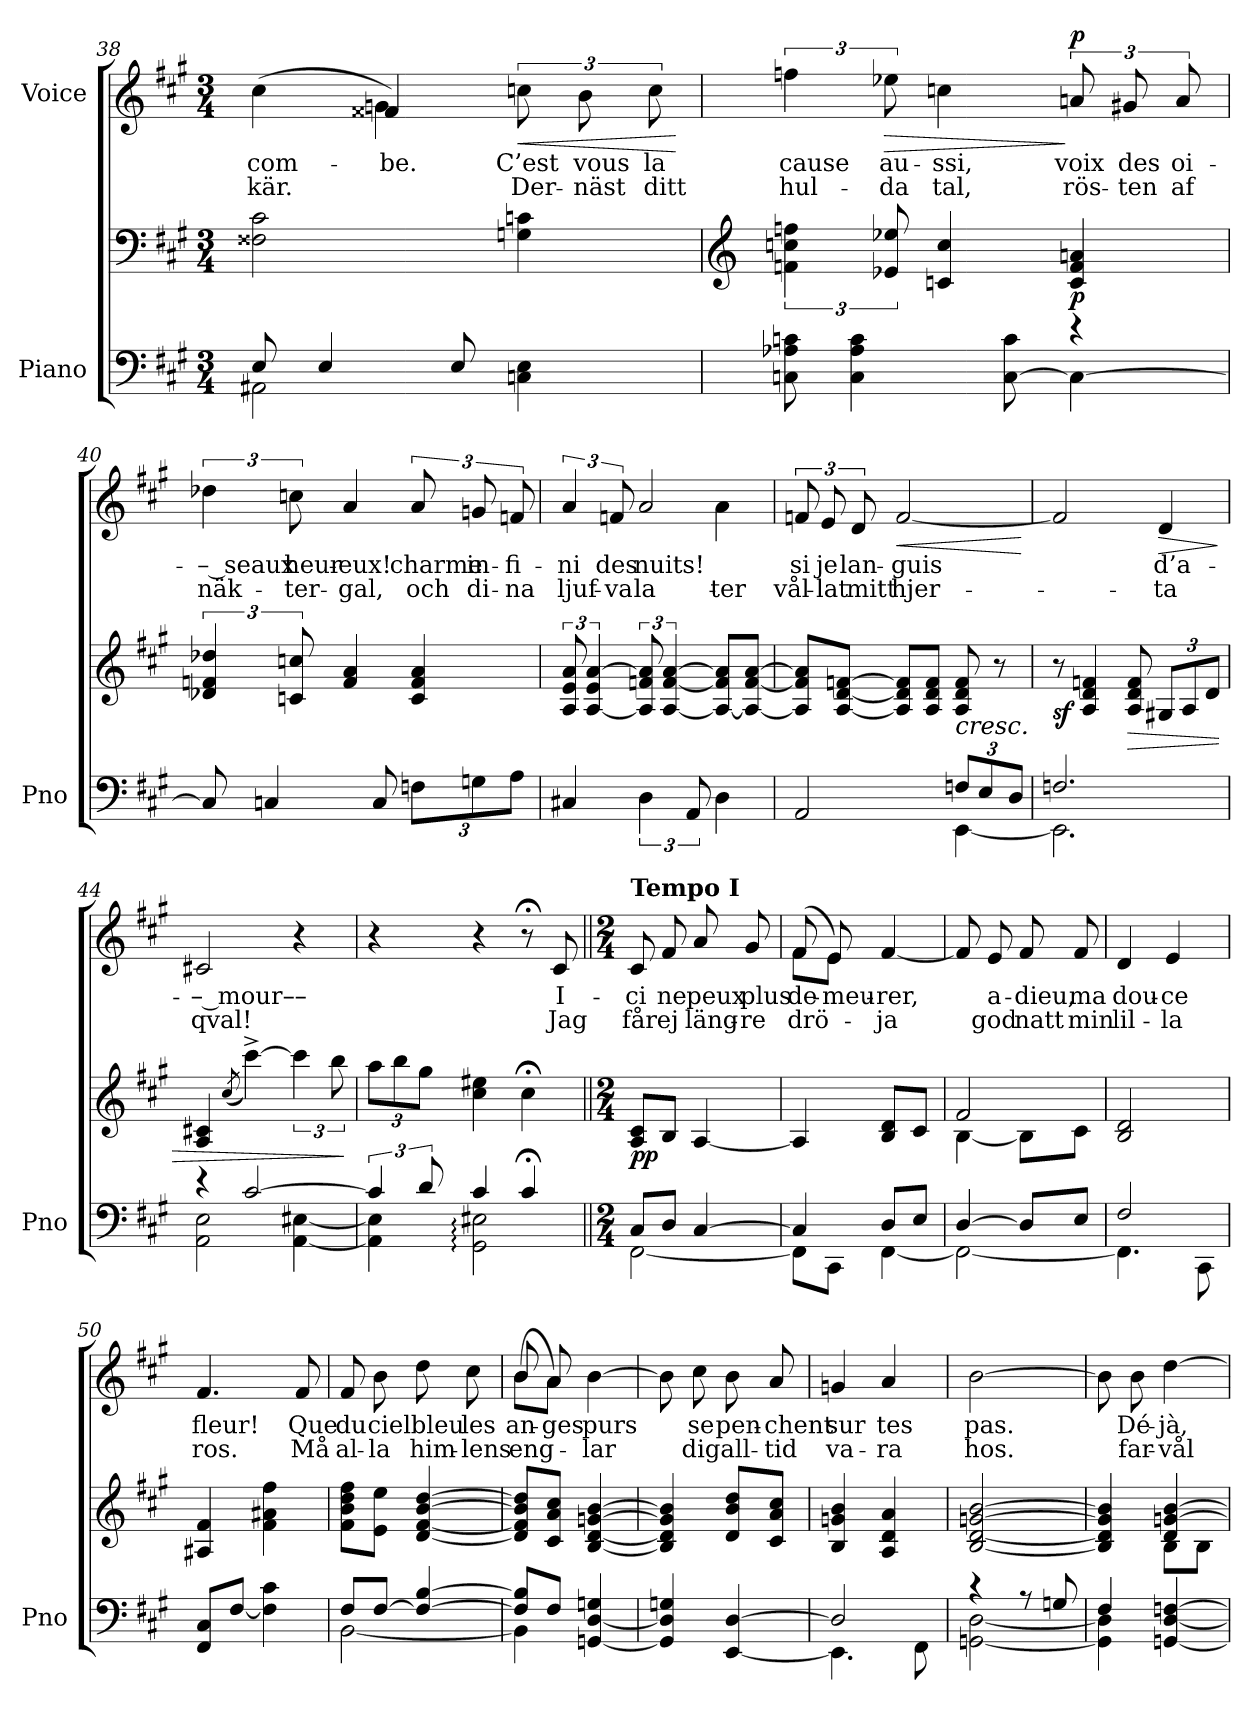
**kern	**kern	**dynam	**kern	**text	**text	**dynam
*part2	*part2	*part2	*part1	*part1	*part1	*part1
*staff3	*staff2	*staff2/3	*staff1	*staff1	*staff1	*staff1
*I"Piano	*	*	*I"Voice	*	*	*
*I'Pno	*	*	*	*	*	*
*clefF4	*clefF4	*	*clefG2	*	*	*
*k[f#c#g#]	*k[f#c#g#]	*	*k[f#c#g#]	*	*	*
*M3/4	*M3/4	*	*M3/4	*	*	*
=38	=38	=38	=38	=38	=38	=38
*^	*	*	*	*	*	*
!	!	!	!	!	!LO:LY:b	!LO:LY:b	!
*	*	*	*	*^	*	*	*
8E/	2AA#X\	2F##X\ 2c#\	.	(>4cc#\	4ryy	-com-	kär.	.
4E/	.	.	.	.	.	.	.	.
!	!	!	!	!	!	!LO:LY:b	!	!
.	.	.	.	4f##X/)	4gn\	-be.	.	.
8E/	.	.	.	.	.	.	.	.
!	!	!	!	!	!	!LO:LY:b	!LO:LY:b	!LO:HP:b
4Cn\ 4E\	4ryy	4Gn\ 4cn\	.	12ccn\	4ryy	C’est	Der-	<
!	!	!	!	!	!	!LO:LY:b	!LO:LY:b	!
.	.	.	.	12b\	.	vous	-näst	.
!	!	!	!	!	!	!LO:LY:b	!LO:LY:b	!
.	.	.	.	12cc\	.	la	ditt	.
*v	*v	*	*	*v	*v	*	*	*
.	.	.	.	.	.	[
=39	=39	=39	=39	=39	=39	=39
*	*clefG2	*	*	*	*	*
*^	*	*	*	*	*	*
!	!	!	!	!	!LO:LY:b	!LO:LY:b	!
8Cn\ 8A-X\ 8cn\	2ryy	6fn\ 6ccn\ 6ffn\	.	6ffn\	cause	hul-	.
4C\ 4A-\ 4c\	.	.	.	.	.	.	.
!	!	!	!	!	!LO:LY:b	!LO:LY:b	!LO:HP:b
.	.	12e-X/ 12ee-X/	.	12ee-X\	au-	-da	>
!	!	!	!	!	!LO:LY:b	!LO:LY:b	!
.	.	4cn/ 4cc/	.	4ccn\	-ssi,	tal,	.
[8C\ 8c\	.	.	.	.	.	.	.
!	!	!	!LO:DY:b	!	!LO:LY:b	!LO:LY:b	!LO:DY:n=1:a
4C\_	4re	4c/ 4f/ 4an/	p	12an/	voix	rös-	] p
!	!	!	!	!	!LO:LY:b	!LO:LY:b	!
.	.	.	.	12g#X/	des	-ten	.
!	!	!	!	!	!LO:LY:b	!LO:LY:b	!
.	.	.	.	12a/	oi-	af	.
*v	*v	*	*	*	*	*	*
!!LO:LB:g=z
=40	=40	=40	=40	=40	=40	=40
!	!	!	!	!LO:LY:b	!LO:LY:b	!
8Cn/]	6d-X/ 6fn/ 6dd-X/	.	6dd-X\	-– seaux	näk-	.
4Cn/	.	.	.	.	.	.
!	!	!	!	!LO:LY:b	!LO:LY:b	!
.	12cn/ 12ccn/	.	12ccn\	heur-	-ter-	.
!	!	!	!	!LO:LY:b	!LO:LY:b	!
.	4f/ 4a/	.	4a/	-eux!	-gal,	.
8C/	.	.	.	.	.	.
*Xbrackettup	*	*	*	*	*	*
!	!	!	!	!LO:LY:b	!LO:LY:b	!
12Fn\L	4c/ 4f/ 4a/	.	12a/	charme	och	.
!	!	!	!	!LO:LY:b	!LO:LY:b	!
12Gn\	.	.	12gn/	in-	di-	.
!	!	!	!	!LO:LY:b	!LO:LY:b	!
12A\J	.	.	12fn/	-fi-	-na	.
=41	=41	=41	=41	=41	=41	=41
!	!	!	!	!LO:LY:b	!LO:LY:b	!
*	*	*	*^	*	*	*
4C#X/	12A/ 12e/ 12a/	.	6a/	4ryy	-ni	ljuf-	.
.	[6A/ 6e/ [6a/	.	.	.	.	.	.
!	!	!	!	!	!LO:LY:b	!LO:LY:b	!
.	.	.	12fn/	.	des	-va	.
*brackettup	*	*	*	*	*	*	*
!	!	!	!	!	!LO:LY:b	!LO:LY:b	!
6D\	12A/] 12fn/ 12a/]	.	2a/	4ryy	nuits!	la-	.
.	[6A/ [6f/ [6a/	.	.	.	.	.	.
12AA/	.	.	.	.	.	.	.
!	!	!	!	!	!	!LO:LY:b	!
4D\	8A/_ 8f/] 8a/]L	.	.	4a\	.	-ter	.
.	8A/_ [8f/ [8a/J	.	.	.	.	.	.
*	*	*	*v	*v	*	*	*
=42	=42	=42	=42	=42	=42	=42
*^	*	*	*	*	*	*
!	!	!	!	!	!LO:LY:b	!LO:LY:b	!
2AA/	2ryy	8A/] 8f/] 8a/]L	.	12fn/	si	-vål-	.
!	!	!	!	!	!LO:LY:b	!LO:LY:b	!
.	.	.	.	12e/	je	-lat	.
.	.	[8A/ [8d/ [8fn/J	.	.	.	.	.
!	!	!	!	!	!LO:LY:b	!LO:LY:b	!
.	.	.	.	12d/	lan-	mitt	.
!	!	!	!	!	!LO:LY:b	!LO:LY:b	!LO:HP:b
.	.	8A/] 8d/] 8f/]L	.	[2f/	-guis	hjer-	<
.	.	8A/ 8d/ 8f/J	.	.	.	.	.
*Xbrackettup	*	*	*	*	*	*	*
!	!	!	!LO:HP:b	!	!	!	!
12Fn:/L	[4EE\	8A/ 8d/ 8f/	<	.	.	.	.
12E/	.	.	.	.	.	.	.
.	.	8r	.	.	.	.	.
12D/J	.	.	.	.	.	.	.
*v	*v	*	*	*	*	*	*
.	.	.	.	.	.	[
=43	=43	=43	=43	=43	=43	=43
*^	*	*	*	*	*	*
!	!	!	!LO:DY:b	!	!	!	!
2.Fn/	2.EE\]	8r	sf	2f/]	.	.	.
.	.	4A/ 4d/ 4fn/	.	.	.	.	.
!	!	!	!LO:HP:b	!	!	!	!
.	.	8A/ 8d/ 8f/	>	.	.	.	.
*	*	*Xbrackettup	*	*	*	*	*
!	!	!	!	!	!LO:LY:b	!LO:LY:b	!LO:HP:b
.	.	12G#X/L	.	4d/	d’a-	-ta	>
.	.	12A/	.	.	.	.	.
.	.	12d/J	.	.	.	.	.
*v	*v	*	*	*	*	*	*
.	.	[	.	.	.	]
!!LO:LB:g=z
=44	=44	=44	=44	=44	=44	=44
*^	*	*	*	*	*	*
!	!	!	!	!	!LO:LY:b	!LO:LY:b	!
4r	2AA\ 2E\	4A/ 4c#X/	.	2c#X/	-– mour––	qval!	.
.	.	(<8qcc#/	.	.	.	.	.
[2c#/	.	[4ccc#^\)	.	.	.	.	.
*	*	*brackettup	*	*	*	*	*
.	[4AA\ [4E#X\	6ccc#\]	.	4r	.	.	.
.	.	12bb\	.	.	.	.	.
*v	*v	*	*	*	*	*	*
.	.	]	.	.	.	.
=45	=45	=45	=45	=45	=45	=45
*brackettup	*Xbrackettup	*	*	*	*	*
*^	*	*	*	*	*	*
6c#/]	4AA\] 4E#\]	12aa\L	.	4r	.	.	.
.	.	12bb\	.	.	.	.	.
12d/	.	12gg#\J	.	.	.	.	.
4c#/	2GG#\: 2E#X\:	4cc#\ 4ee#X\	.	4r	.	.	.
4c#;</	.	4cc#;<\	.	8r;<	.	.	.
!	!	!	!	!	!LO:LY:b	!LO:LY:b	!
.	.	.	.	8c#/	I-	Jag	.
=46||	=46||	=46||	=46||	=46||	=46||	=46||	=46||
*M2/4	*	*M2/4	*	*M2/4	*	*	*
!	!	!	!	!LO:TX:a:B:t=Tempo I	!	!	!
!	!	!	!LO:DY:b	!	!LO:LY:b	!LO:LY:b	!
8C#/L	[2FF#\	8A/ 8c#/L	pp	8c#/	-ci	får	.
!	!	!	!	!	!LO:LY:b	!LO:LY:b	!
8D/J	.	8B/J	.	8f#/	ne	ej	.
!	!	!	!	!	!LO:LY:b	!LO:LY:b	!
[4C#/	.	[4A/	.	8a/	peux	läng-	.
!	!	!	!	!	!LO:LY:b	!LO:LY:b	!
.	.	.	.	8g#/	plus	-re	.
=47	=47	=47	=47	=47	=47	=47	=47
!	!	!	!	!	!LO:LY:b	!LO:LY:b	!
*	*	*	*	*^	*	*	*
4C#/]	8FF#\L]	4A/]	.	(<8f#/	8f#\L	de-	drö-	.
!	!	!	!	!	!	!LO:LY:b	!	!
.	8CC#\J	.	.	8e/)	8e\J	-meu-	.	.
!	!	!	!	!	!	!LO:LY:b	!LO:LY:b	!
8D/L	[4FF#\	8B/ 8d/L	.	[4f#/	4ryy	-rer,	-ja	.
8E/J	.	8c#/J	.	.	.	.	.	.
*	*	*	*	*v	*v	*	*	*
!!LO:LB:g=z
=48	=48	=48	=48	=48	=48	=48	=48
*	*	*^	*	*	*	*	*
[4D/	2FF#\_	2f#/	[4B\	.	8f#/]	.	.	.
!	!	!	!	!	!	!LO:LY:b	!LO:LY:b	!
.	.	.	.	.	8e/	a-	god	.
!	!	!	!	!	!	!LO:LY:b	!LO:LY:b	!
8D/L]	.	.	8B\L]	.	8f#/	-dieu,	natt	.
!	!	!	!	!	!	!LO:LY:b	!LO:LY:b	!
8E/J	.	.	8c#\J	.	8f#/	ma	min	.
=49	=49	=49	=49	=49	=49	=49	=49	=49
!	!	!	!	!	!	!LO:LY:b	!LO:LY:b	!
*	*	*v	*v	*	*	*	*	*
2F#/	4.FF#\]	2B/ 2d/	.	4d/	dou-	lil-	.
!	!	!	!	!	!LO:LY:b	!LO:LY:b	!
.	.	.	.	4e/	-ce	-la	.
.	8CC#\	.	.	.	.	.	.
=50	=50	=50	=50	=50	=50	=50	=50
!	!	!	!	!	!LO:LY:b	!LO:LY:b	!
*v	*v	*	*	*	*	*	*
8FF#/ 8C#/L	4A#X/ 4f#/	.	4.f#/	fleur!	ros.	.
[8F#/J	.	.	.	.	.	.
4F#\] 4c#\	4f#\ 4a#X\ 4ff#\	.	.	.	.	.
!	!	!	!	!LO:LY:b	!LO:LY:b	!
.	.	.	8f#/	Que	Må	.
=51	=51	=51	=51	=51	=51	=51
*^	*	*	*	*	*	*
!	!	!	!	!	!LO:LY:b	!LO:LY:b	!
8F#/L	[2BB\	8f#\ 8b\ 8dd\ 8ff#\L	.	8f#/	du	al-	.
!	!	!	!	!	!LO:LY:b	!LO:LY:b	!
[8F#/J	.	8e\ 8ee\J	.	8b\	ciel	-la	.
!	!	!	!	!	!LO:LY:b	!LO:LY:b	!
4F#/_ [4B/	.	[4d/ [4f#/ [4b/ [4dd/	.	8dd\	bleu	him-	.
!	!	!	!	!	!LO:LY:b	!LO:LY:b	!
.	.	.	.	8cc#\	les	-lens	.
=52	=52	=52	=52	=52	=52	=52	=52
!	!	!	!	!	!LO:LY:b	!LO:LY:b	!
*	*	*	*	*^	*	*	*
8F#/] 8B/]L	4BB\]	8d/] 8f#/] 8b/] 8dd/]L	.	(<8b\L	8b/	an-	eng-	.
!	!	!	!	!	!	!LO:LY:b	!	!
8F#/J	.	8c#/ 8a/ 8cc#/J	.	8a\J)	8a/	-ges	.	.
!	!	!	!	!	!	!LO:LY:b	!LO:LY:b	!
[4GGn/ [4D/ 4Gn/	4ryy	[4B/ [4d/ [4gn/ [4b/	.	[4b\	4ryy	purs	-lar	.
*v	*v	*	*	*v	*v	*	*	*
!!LO:PB:g=z
=53	=53	=53	=53	=53	=53	=53
4GGn/] 4D/] 4Gn/	4B/] 4d/] 4gn/] 4b/]	.	8b\]	.	.	.
!	!	!	!	!LO:LY:b	!LO:LY:b	!
.	.	.	8cc#\	se	dig	.
!	!	!	!	!LO:LY:b	!LO:LY:b	!
[4EE/ [4D/	8d/ 8b/ 8dd/L	.	8b\	pen-	all-	.
!	!	!	!	!LO:LY:b	!LO:LY:b	!
.	8c#/ 8a/ 8cc#/J	.	8a/	-chent	-tid	.
=54	=54	=54	=54	=54	=54	=54
*^	*	*	*	*	*	*
!	!	!	!	!	!LO:LY:b	!LO:LY:b	!
2D/]	4.EE\]	4B/ 4gn/ 4b/	.	4gn/	sur	va-	.
!	!	!	!	!	!LO:LY:b	!LO:LY:b	!
.	.	4A/ 4d/ 4a/	.	4a/	tes	-ra	.
.	8FF#\	.	.	.	.	.	.
=55	=55	=55	=55	=55	=55	=55	=55
!	!	!	!	!	!LO:LY:b	!LO:LY:b	!
4r	[2GGn\ [2D\	[2B/ [2d/ [2gn/ [2b/	.	[2b\	pas.	hos.	.
8r	.	.	.	.	.	.	.
8Gn/	.	.	.	.	.	.	.
=56	=56	=56	=56	=56	=56	=56	=56
*	*	*^	*	*	*	*	*
4F#/	4GG\] 4D\]	4B/] 4d/] 4g/] 4b/]	4ryy	.	8b\]	.	.	.
!	!	!	!	!	!	!LO:LY:b	!LO:LY:b	!
.	.	.	.	.	8b\	Dé-	far-	.
!	!	!	!	!	!	!LO:LY:b	!LO:LY:b	!
[4GGn/ [4D/ [4Fn/	4ryy	4d/ [4gn/ [4b/	8B\L	.	[4dd\	-jà,	-vål	.
.	.	.	8B\J	.	.	.	.	.
*v	*v	*	*	*	*	*	*	*
*	*v	*v	*	*	*	*	*
=	=	=	=	=	=	=
*-	*-	*-	*-	*-	*-	*-
